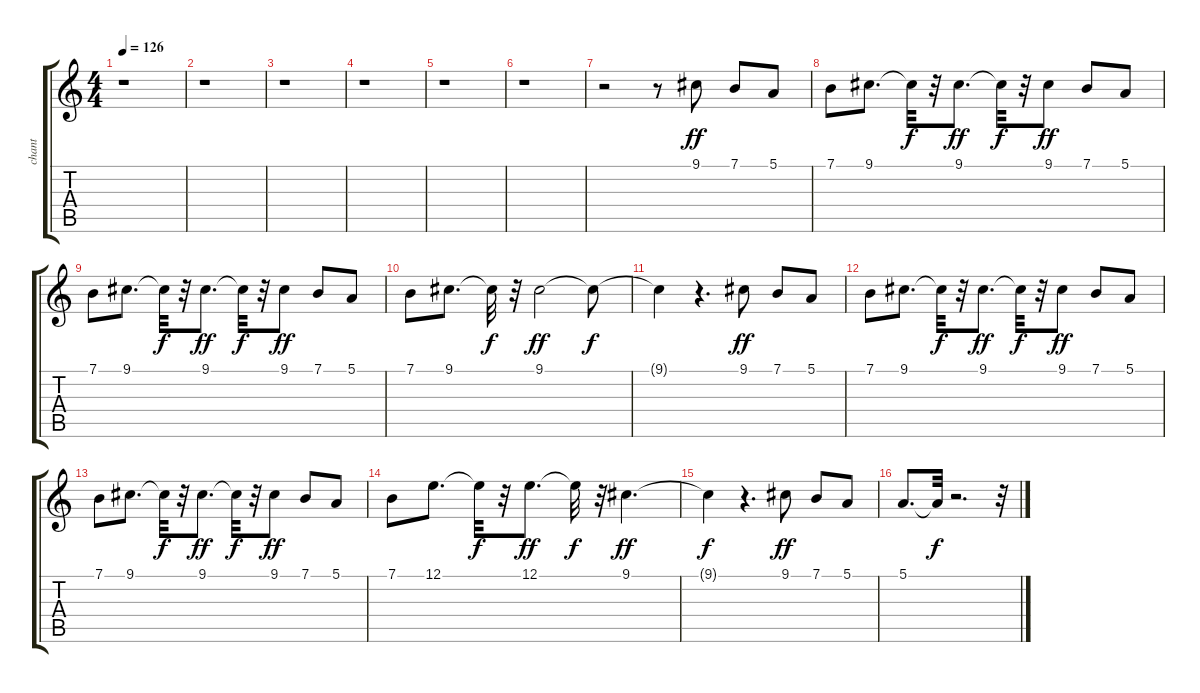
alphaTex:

\track ("chant" "chant") {instrument trumpet}
\staff {score tabs}
\tuning (E4 B3 G3 D3 A2 E2) {hide}
\ts (4 4)
\tempo 126
\clef g2
\ks c
r.1{dy f} |
r.1 |
r.1 |
r.1 |
r.1 |
r.1 |
r.2 r.8 9.1.8{dy ff} 7.1.8 5.1.8 |
7.1.8 9.1.8{d} 9.1{t}.32{dy f} r.32 9.1.8{d dy ff} 9.1{t}.32{dy f} r.32 9.1.8{dy ff} 7.1.8 5.1.8 |
7.1.8 9.1.8{d} 9.1{t}.32{dy f} r.32 9.1.8{d dy ff} 9.1{t}.32{dy f} r.32 9.1.8{dy ff} 7.1.8 5.1.8 |
7.1.8 9.1.8{d} 9.1{t}.32{dy f} r.32 9.1.2{dy ff} 9.1{t}.8{dy f} |
9.1{t}.4 r.4{d} 9.1.8{dy ff} 7.1.8 5.1.8 |
7.1.8 9.1.8{d} 9.1{t}.32{dy f} r.32 9.1.8{d dy ff} 9.1{t}.32{dy f} r.32 9.1.8{dy ff} 7.1.8 5.1.8 |
7.1.8 9.1.8{d} 9.1{t}.32{dy f} r.32 9.1.8{d dy ff} 9.1{t}.32{dy f} r.32 9.1.8{dy ff} 7.1.8 5.1.8 |
7.1.8 12.1.8{d} 12.1{t}.32{dy f} r.32 12.1.8{d dy ff} 12.1{t}.32{dy f} r.32 9.1.4{d dy ff} |
9.1{t}.4{dy f} r.4{d} 9.1.8{dy ff} 7.1.8 5.1.8 |
5.1.8{d} 5.1{t}.32{dy f} r.2{d} r.32
